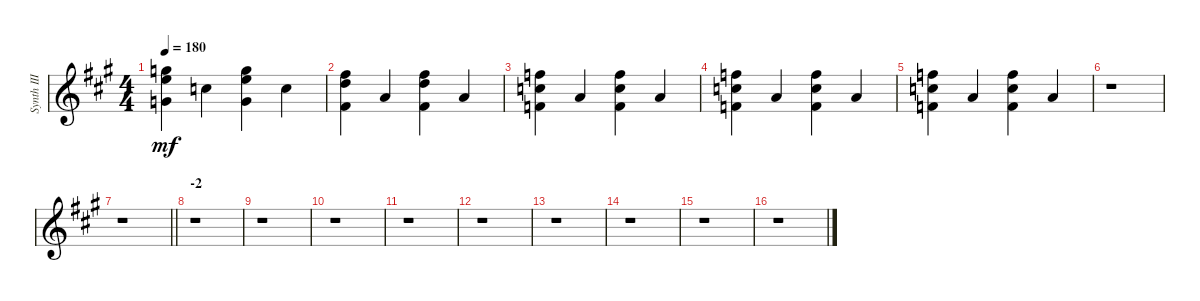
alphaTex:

\track ("Synth III (Flute)" "Synth III ") {instrument flute}
\staff {score}
\tuning (E4 B3 G3 D3 A2 E2 B1) {hide}
\ts (4 4)
\tempo 180
\clef g2
\ks a
(15.1 17.2 12.3).4{dy mf} 8.1.4 (15.1 17.2 12.3).4 8.1.4 |
(10.1 19.2 11.3).4 5.1.4 (10.1 19.2 11.3).4 5.1.4 |
(13.1 13.2 10.3).4 5.1.4 (13.1 13.2 10.3).4 5.1.4 |
(13.1 13.2 10.3).4 5.1.4 (13.1 13.2 10.3).4 5.1.4 |
(13.1 13.2 10.3).4 5.1.4 (13.1 13.2 10.3).4 5.1.4 |
r.1 |
\barLineRight lightlight
r.1 |
\section ("" "-2")
r.1 |
r.1 |
r.1 |
r.1 |
r.1 |
r.1 |
r.1 |
r.1 |
r.1
